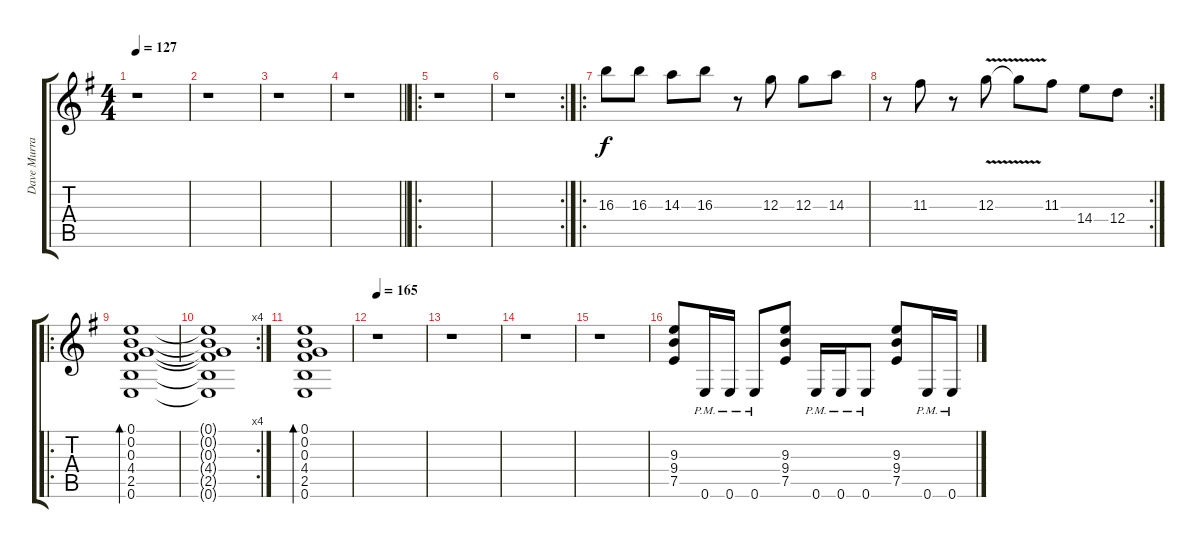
\track ("Dave Murray" "Dave Murra") {instrument distortionguitar}
\staff {score tabs}
\tuning (E4 B3 G3 D3 A2 E2) {hide}
\ts (4 4)
\tempo 127
\clef g2
\ks g
r.1{dy f} |
r.1 |
r.1 |
\barLineRight lightlight
r.1 |
\ro
r.1 |
\rc 2
r.1 |
\ro
16.3.8 16.3.8 14.3.8 16.3.8 r.8 12.3.8 12.3.8 14.3.8 |
\rc 2
r.8 11.3.8 r.8 12.3{v}.8 12.3{v t}.8 11.3.8 14.4.8 12.4.8 |
\ro
(0.1 0.2 0.3 4.4 2.5 0.6).1{bd 240 instrument acousticguitarsteel} |
\rc 4
(0.1{t} 0.2{t} 0.3{t} 4.4{t} 2.5{t} 0.6{t}).1 |
(0.1 0.2 0.3 4.4 2.5 0.6).1{bd 480 volume 16 instrument acousticguitarsteel} |
\tempo 165
r.1{instrument distortionguitar} |
r.1 |
r.1 |
r.1 |
(9.3 9.4 7.5).8 0.6{pm}.16 0.6{pm}.16 0.6{pm}.8 (9.3 9.4 7.5).8 0.6{pm}.16 0.6{pm}.16 0.6{pm}.8 (9.3 9.4 7.5).8 0.6{pm}.16 0.6{pm}.16
